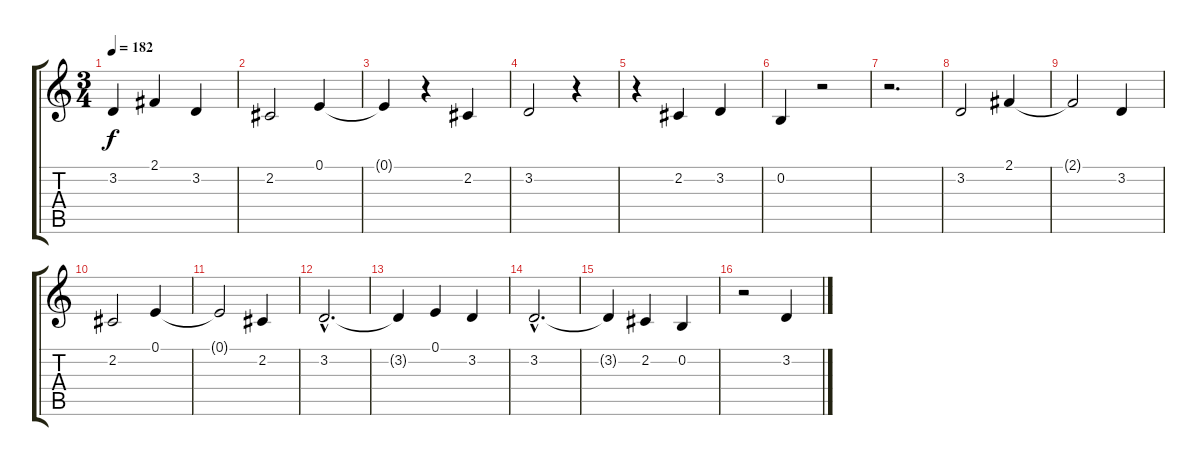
\track "" {instrument fx5brightness}
\staff {score tabs}
\tuning (E4 B3 G3 D3 A2 E2) {hide}
\ts (3 4)
\tempo 182
\clef g2
\ks c
3.2{t}.4{dy f} 2.1.4 3.2.4 |
2.2.2 0.1.4 |
0.1{t}.4 r.4 2.2.4 |
3.2.2 r.4 |
r.4 2.2.4 3.2.4 |
0.2.4 r.2 |
r.2{d} |
3.2.2 2.1.4 |
2.1{t}.2 3.2.4 |
2.2.2 0.1.4 |
0.1{t}.2 2.2.4 |
3.2{hac}.2{d} |
3.2{t}.4 0.1.4 3.2.4 |
3.2{hac}.2{d} |
3.2{t}.4 2.2.4 0.2.4 |
r.2 3.2.4
